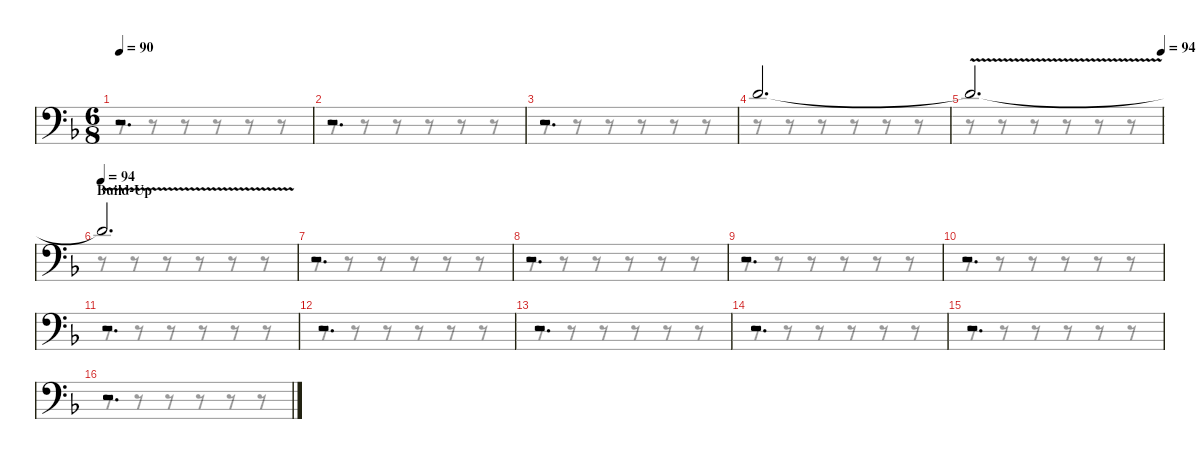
\defaultSystemsLayout 4
\hideDynamics
\bracketExtendMode nobrackets
\singleTrackTrackNamePolicy hidden
\multiTrackTrackNamePolicy hidden
\otherSystemsTrackNameOrientation horizontal
\track ("Backing Vocals" "ob.") {instrument oboe}
\staff {score}
\tuning (E4 A3 F3 D3 A2 D2)
\voice
\ts (6 8)
\tempo 90
\clef f4
\ks dminor
r.2{d dy f beam Up} |
r.2{d beam Up} |
r.2{d beam Up} |
12.4{acc forcenatural}.2{d beam Up} |
\tempo (94 1)
12.4{v t acc forcenatural}.2{d dy ff beam Up} |
\section ("" "Build-Up")
\tempo 94
12.4{v t acc forcenatural}.2{d dy f beam Up} |
r.2{d beam Up} |
r.2{d beam Up} |
r.2{d beam Up} |
r.2{d beam Up} |
r.2{d beam Up} |
r.2{d beam Up} |
r.2{d beam Up} |
r.2{d beam Up} |
r.2{d beam Up} |
r.2{d beam Up}
\voice
\clef f4
\ottava regular
\simile none
\ks dminor
r.8{dy mf beam Down} r.8{beam Down} r.8{beam Down} r.8{beam Down} r.8{beam Down} r.8{beam Down} |
r.8{beam Down} r.8{beam Down} r.8{beam Down} r.8{beam Down} r.8{beam Down} r.8{beam Down} |
r.8{beam Down} r.8{beam Down} r.8{beam Down} r.8{beam Down} r.8{beam Down} r.8{beam Down} |
r.8{beam Down} r.8{beam Down} r.8{beam Down} r.8{beam Down} r.8{beam Down} r.8{beam Down} |
r.8{beam Down} r.8{beam Down} r.8{beam Down} r.8{beam Down} r.8{beam Down} r.8{beam Down} |
r.8{beam Down} r.8{beam Down} r.8{beam Down} r.8{beam Down} r.8{beam Down} r.8{beam Down} |
r.8{beam Down} r.8{beam Down} r.8{beam Down} r.8{beam Down} r.8{beam Down} r.8{beam Down} |
r.8{beam Down} r.8{beam Down} r.8{beam Down} r.8{beam Down} r.8{beam Down} r.8{beam Down} |
r.8{beam Down} r.8{beam Down} r.8{beam Down} r.8{beam Down} r.8{beam Down} r.8{beam Down} |
r.8{beam Down} r.8{beam Down} r.8{beam Down} r.8{beam Down} r.8{beam Down} r.8{beam Down} |
r.8{beam Down} r.8{beam Down} r.8{beam Down} r.8{beam Down} r.8{beam Down} r.8{beam Down} |
r.8{beam Down} r.8{beam Down} r.8{beam Down} r.8{beam Down} r.8{beam Down} r.8{beam Down} |
r.8{beam Down} r.8{beam Down} r.8{beam Down} r.8{beam Down} r.8{beam Down} r.8{beam Down} |
r.8{beam Down} r.8{beam Down} r.8{beam Down} r.8{beam Down} r.8{beam Down} r.8{beam Down} |
r.8{beam Down} r.8{beam Down} r.8{beam Down} r.8{beam Down} r.8{beam Down} r.8{beam Down} |
r.8{beam Down} r.8{beam Down} r.8{beam Down} r.8{beam Down} r.8{beam Down} r.8{beam Down}
